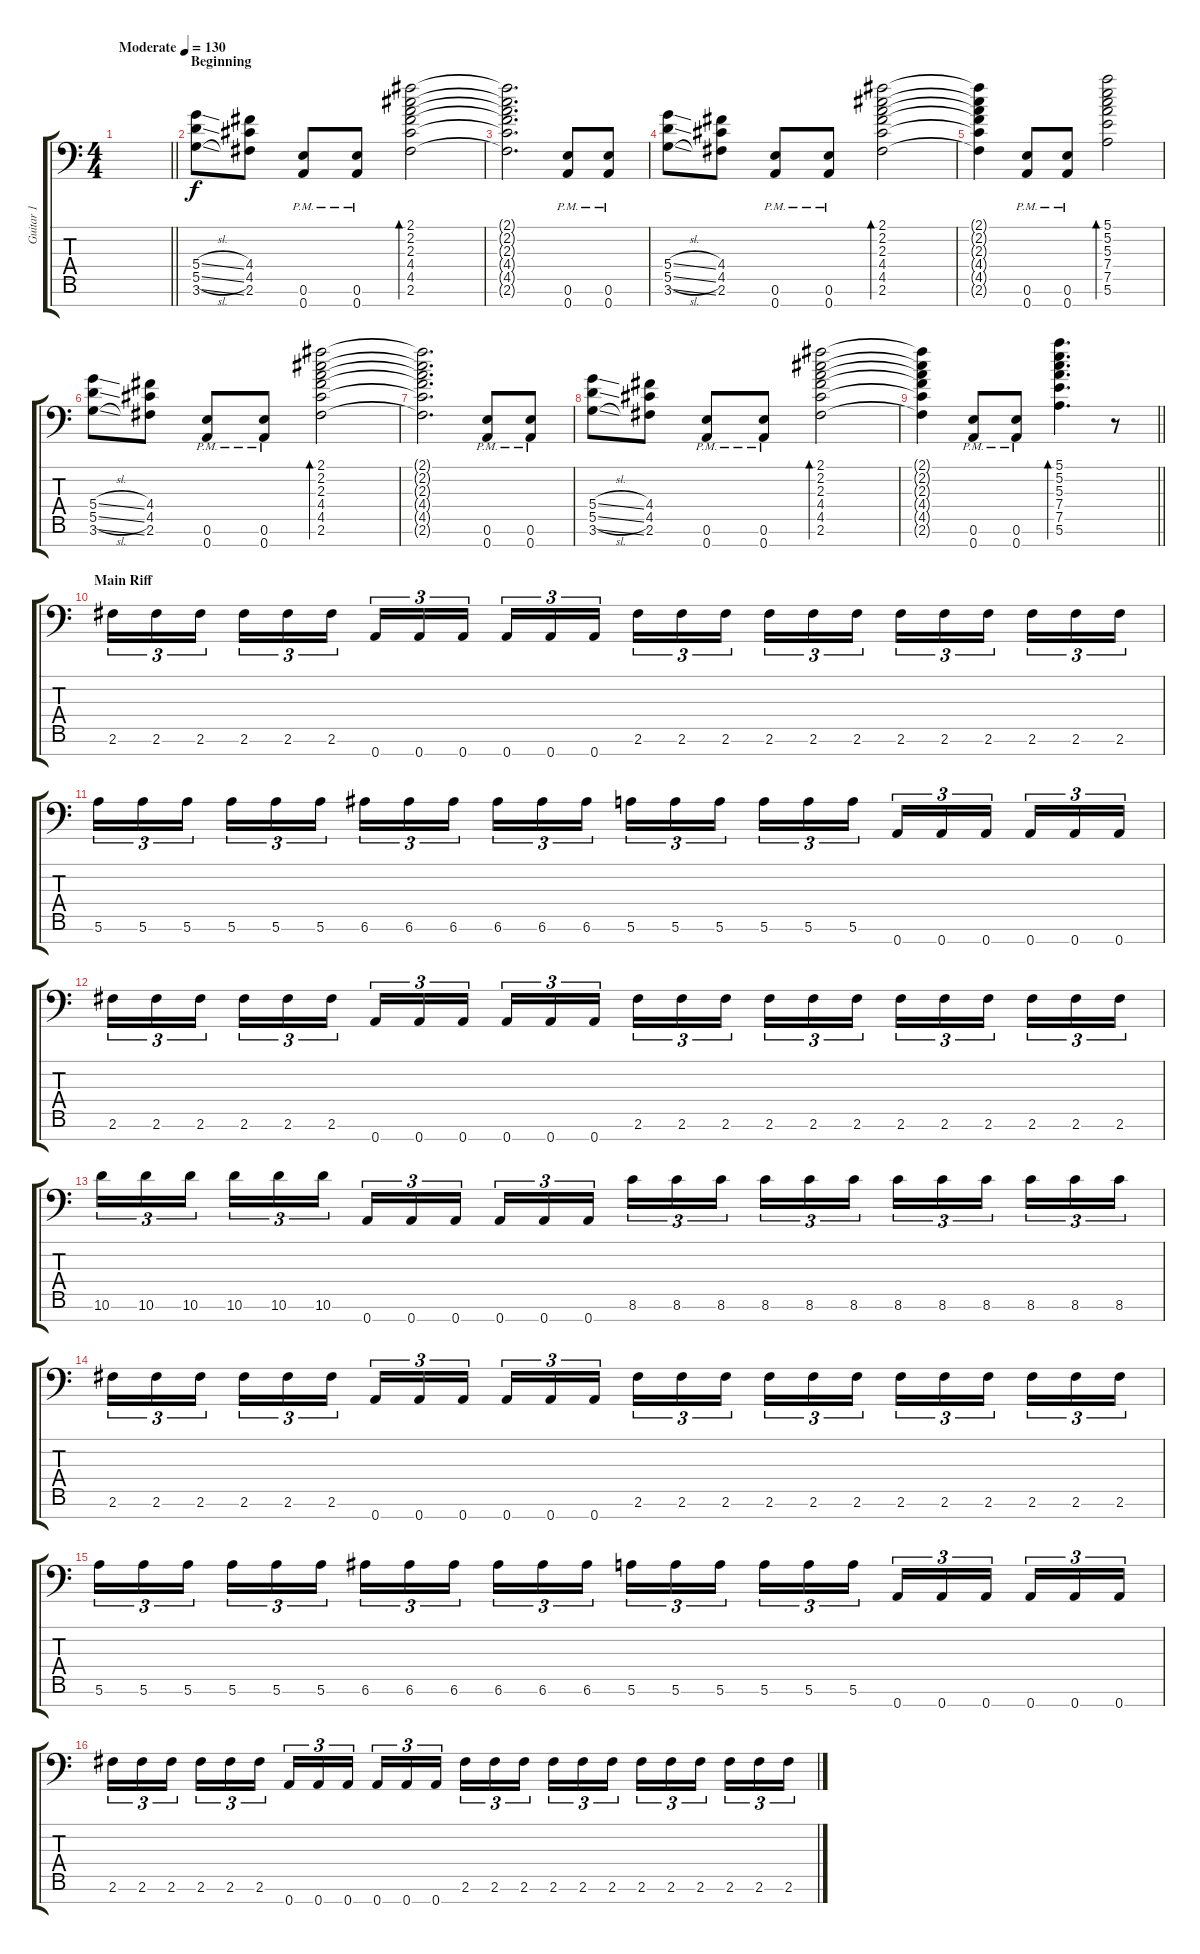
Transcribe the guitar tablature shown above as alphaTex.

\track ("Guitar 1" "Guitar 1") {instrument overdrivenguitar}
\staff {score tabs}
\tuning (E4 B3 G3 D3 A2 E2 A1) {hide}
\ts (4 4)
\tempo (130 "Moderate")
\clef f4
\barLineRight lightlight
\ks c
|
\section ("" "Beginning")
(5.4{sl} 5.5{sl} 3.6{sl}).8 (4.4 4.5 2.6).8 (0.6{pm} 0.7{pm}).8 (0.6{pm} 0.7{pm}).8 (2.1 2.2 2.3 4.4 4.5 2.6).2{bd 60} |
(2.1{t} 2.2{t} 2.3{t} 4.4{t} 4.5{t} 2.6{t}).2{d} (0.6{pm} 0.7{pm}).8 (0.6{pm} 0.7{pm}).8 |
(5.4{sl} 5.5{sl} 3.6{sl}).8 (4.4 4.5 2.6).8 (0.6{pm} 0.7{pm}).8 (0.6{pm} 0.7{pm}).8 (2.1 2.2 2.3 4.4 4.5 2.6).2{bd 60} |
(2.1{t} 2.2{t} 2.3{t} 4.4{t} 4.5{t} 2.6{t}).4 (0.6{pm} 0.7{pm}).8 (0.6{pm} 0.7{pm}).8 (5.1 5.2 5.3 7.4 7.5 5.6).2{bd 60} |
(5.4{sl} 5.5{sl} 3.6{sl}).8 (4.4 4.5 2.6).8 (0.6{pm} 0.7{pm}).8 (0.6{pm} 0.7{pm}).8 (2.1 2.2 2.3 4.4 4.5 2.6).2{bd 60} |
(2.1{t} 2.2{t} 2.3{t} 4.4{t} 4.5{t} 2.6{t}).2{d} (0.6{pm} 0.7{pm}).8 (0.6{pm} 0.7{pm}).8 |
(5.4{sl} 5.5{sl} 3.6{sl}).8 (4.4 4.5 2.6).8 (0.6{pm} 0.7{pm}).8 (0.6{pm} 0.7{pm}).8 (2.1 2.2 2.3 4.4 4.5 2.6).2{bd 60} |
\barLineRight lightlight
(2.1{t} 2.2{t} 2.3{t} 4.4{t} 4.5{t} 2.6{t}).4 (0.6{pm} 0.7{pm}).8 (0.6{pm} 0.7{pm}).8 (5.1 5.2 5.3 7.4 7.5 5.6).4{d bd 60} r.8 |
\section ("" "Main Riff")
2.6.16{tu (3 2)} 2.6.16{tu (3 2)} 2.6.16{tu (3 2) beam splitsecondary} 2.6.16{tu (3 2)} 2.6.16{tu (3 2)} 2.6.16{tu (3 2)} 0.7.16{tu (3 2)} 0.7.16{tu (3 2)} 0.7.16{tu (3 2) beam splitsecondary} 0.7.16{tu (3 2)} 0.7.16{tu (3 2)} 0.7.16{tu (3 2)} 2.6.16{tu (3 2)} 2.6.16{tu (3 2)} 2.6.16{tu (3 2) beam splitsecondary} 2.6.16{tu (3 2)} 2.6.16{tu (3 2)} 2.6.16{tu (3 2)} 2.6.16{tu (3 2)} 2.6.16{tu (3 2)} 2.6.16{tu (3 2) beam splitsecondary} 2.6.16{tu (3 2)} 2.6.16{tu (3 2)} 2.6.16{tu (3 2)} |
5.6.16{tu (3 2)} 5.6.16{tu (3 2)} 5.6.16{tu (3 2) beam splitsecondary} 5.6.16{tu (3 2)} 5.6.16{tu (3 2)} 5.6.16{tu (3 2)} 6.6.16{tu (3 2)} 6.6.16{tu (3 2)} 6.6.16{tu (3 2) beam splitsecondary} 6.6.16{tu (3 2)} 6.6.16{tu (3 2)} 6.6.16{tu (3 2)} 5.6.16{tu (3 2)} 5.6.16{tu (3 2)} 5.6.16{tu (3 2) beam splitsecondary} 5.6.16{tu (3 2)} 5.6.16{tu (3 2)} 5.6.16{tu (3 2)} 0.7.16{tu (3 2)} 0.7.16{tu (3 2)} 0.7.16{tu (3 2) beam splitsecondary} 0.7.16{tu (3 2)} 0.7.16{tu (3 2)} 0.7.16{tu (3 2)} |
2.6.16{tu (3 2)} 2.6.16{tu (3 2)} 2.6.16{tu (3 2) beam splitsecondary} 2.6.16{tu (3 2)} 2.6.16{tu (3 2)} 2.6.16{tu (3 2)} 0.7.16{tu (3 2)} 0.7.16{tu (3 2)} 0.7.16{tu (3 2) beam splitsecondary} 0.7.16{tu (3 2)} 0.7.16{tu (3 2)} 0.7.16{tu (3 2)} 2.6.16{tu (3 2)} 2.6.16{tu (3 2)} 2.6.16{tu (3 2) beam splitsecondary} 2.6.16{tu (3 2)} 2.6.16{tu (3 2)} 2.6.16{tu (3 2)} 2.6.16{tu (3 2)} 2.6.16{tu (3 2)} 2.6.16{tu (3 2) beam splitsecondary} 2.6.16{tu (3 2)} 2.6.16{tu (3 2)} 2.6.16{tu (3 2)} |
10.6.16{tu (3 2)} 10.6.16{tu (3 2)} 10.6.16{tu (3 2) beam splitsecondary} 10.6.16{tu (3 2)} 10.6.16{tu (3 2)} 10.6.16{tu (3 2)} 0.7.16{tu (3 2)} 0.7.16{tu (3 2)} 0.7.16{tu (3 2) beam splitsecondary} 0.7.16{tu (3 2)} 0.7.16{tu (3 2)} 0.7.16{tu (3 2)} 8.6.16{tu (3 2)} 8.6.16{tu (3 2)} 8.6.16{tu (3 2) beam splitsecondary} 8.6.16{tu (3 2)} 8.6.16{tu (3 2)} 8.6.16{tu (3 2)} 8.6.16{tu (3 2)} 8.6.16{tu (3 2)} 8.6.16{tu (3 2) beam splitsecondary} 8.6.16{tu (3 2)} 8.6.16{tu (3 2)} 8.6.16{tu (3 2)} |
2.6.16{tu (3 2)} 2.6.16{tu (3 2)} 2.6.16{tu (3 2) beam splitsecondary} 2.6.16{tu (3 2)} 2.6.16{tu (3 2)} 2.6.16{tu (3 2)} 0.7.16{tu (3 2)} 0.7.16{tu (3 2)} 0.7.16{tu (3 2) beam splitsecondary} 0.7.16{tu (3 2)} 0.7.16{tu (3 2)} 0.7.16{tu (3 2)} 2.6.16{tu (3 2)} 2.6.16{tu (3 2)} 2.6.16{tu (3 2) beam splitsecondary} 2.6.16{tu (3 2)} 2.6.16{tu (3 2)} 2.6.16{tu (3 2)} 2.6.16{tu (3 2)} 2.6.16{tu (3 2)} 2.6.16{tu (3 2) beam splitsecondary} 2.6.16{tu (3 2)} 2.6.16{tu (3 2)} 2.6.16{tu (3 2)} |
5.6.16{tu (3 2)} 5.6.16{tu (3 2)} 5.6.16{tu (3 2) beam splitsecondary} 5.6.16{tu (3 2)} 5.6.16{tu (3 2)} 5.6.16{tu (3 2)} 6.6.16{tu (3 2)} 6.6.16{tu (3 2)} 6.6.16{tu (3 2) beam splitsecondary} 6.6.16{tu (3 2)} 6.6.16{tu (3 2)} 6.6.16{tu (3 2)} 5.6.16{tu (3 2)} 5.6.16{tu (3 2)} 5.6.16{tu (3 2) beam splitsecondary} 5.6.16{tu (3 2)} 5.6.16{tu (3 2)} 5.6.16{tu (3 2)} 0.7.16{tu (3 2)} 0.7.16{tu (3 2)} 0.7.16{tu (3 2) beam splitsecondary} 0.7.16{tu (3 2)} 0.7.16{tu (3 2)} 0.7.16{tu (3 2)} |
2.6.16{tu (3 2)} 2.6.16{tu (3 2)} 2.6.16{tu (3 2) beam splitsecondary} 2.6.16{tu (3 2)} 2.6.16{tu (3 2)} 2.6.16{tu (3 2)} 0.7.16{tu (3 2)} 0.7.16{tu (3 2)} 0.7.16{tu (3 2) beam splitsecondary} 0.7.16{tu (3 2)} 0.7.16{tu (3 2)} 0.7.16{tu (3 2)} 2.6.16{tu (3 2)} 2.6.16{tu (3 2)} 2.6.16{tu (3 2) beam splitsecondary} 2.6.16{tu (3 2)} 2.6.16{tu (3 2)} 2.6.16{tu (3 2)} 2.6.16{tu (3 2)} 2.6.16{tu (3 2)} 2.6.16{tu (3 2) beam splitsecondary} 2.6.16{tu (3 2)} 2.6.16{tu (3 2)} 2.6.16{tu (3 2)}
